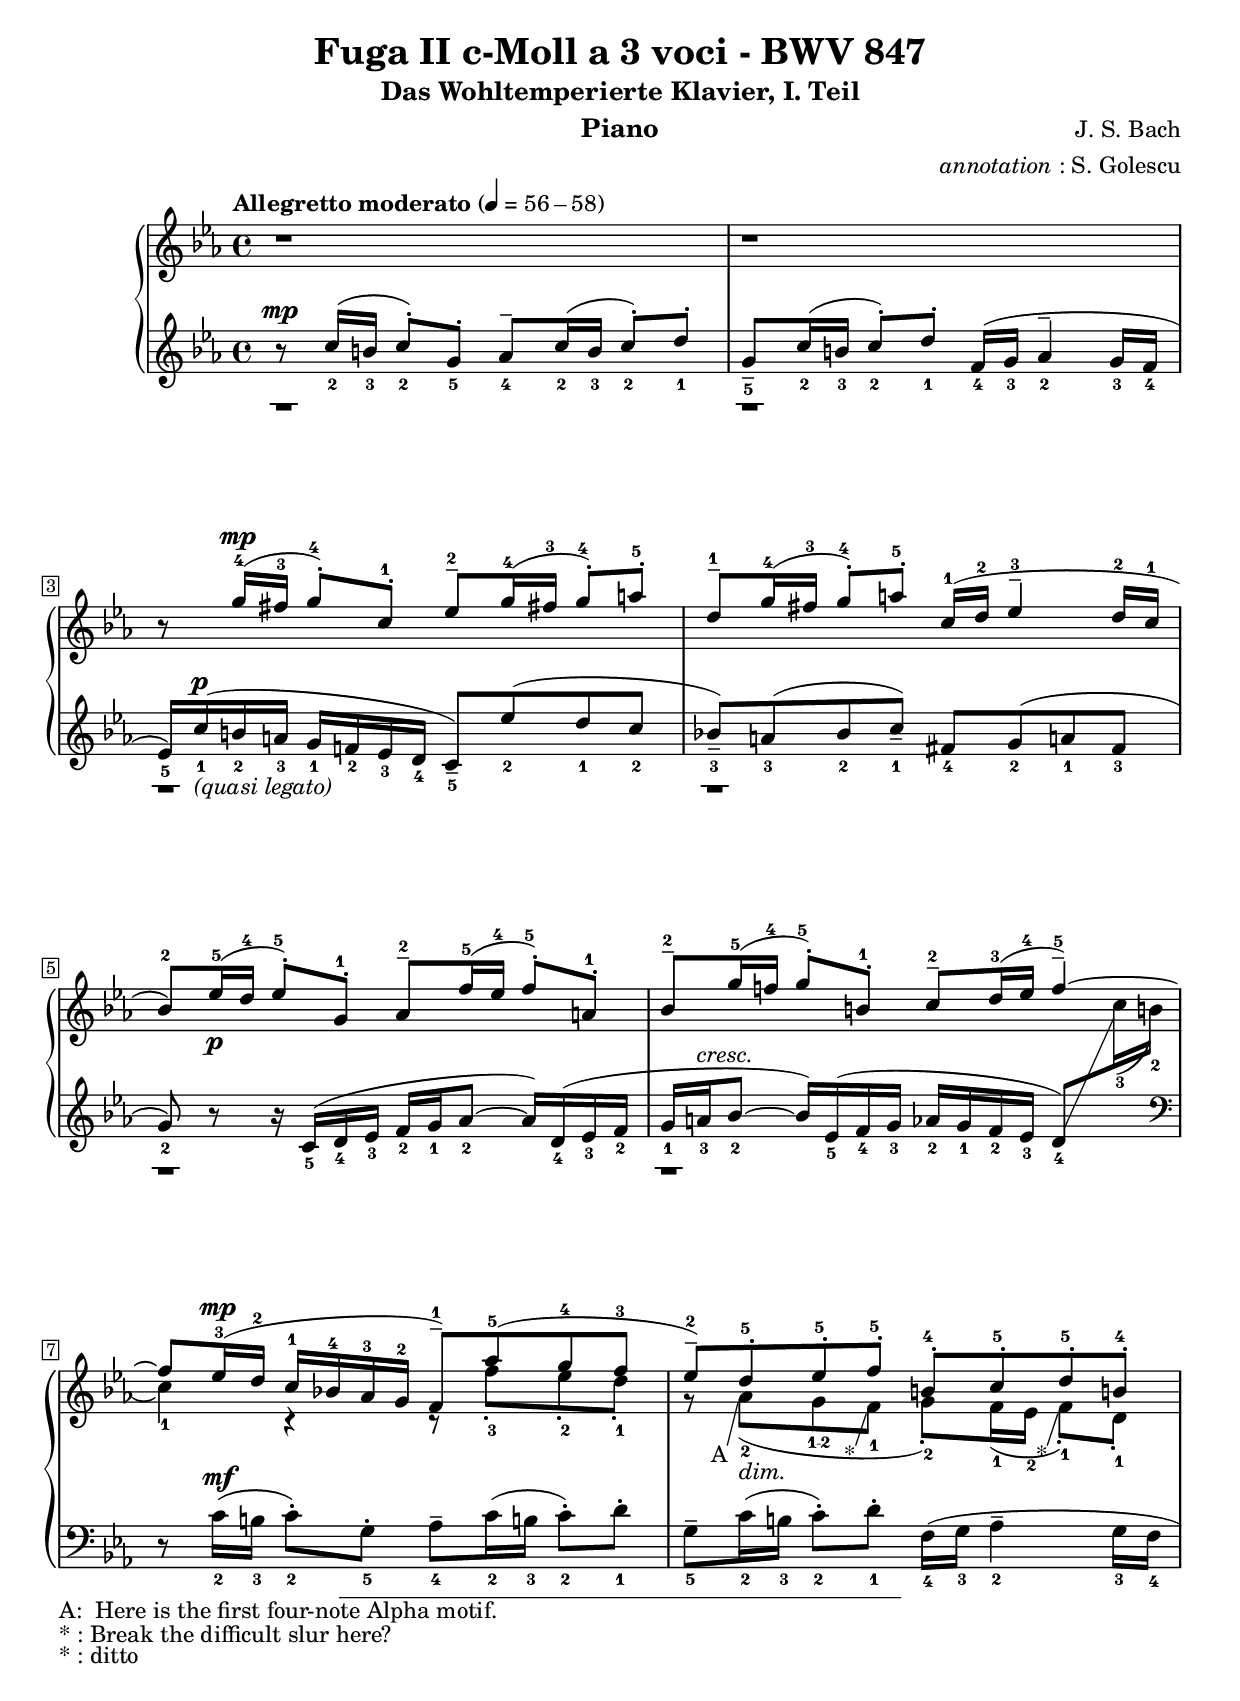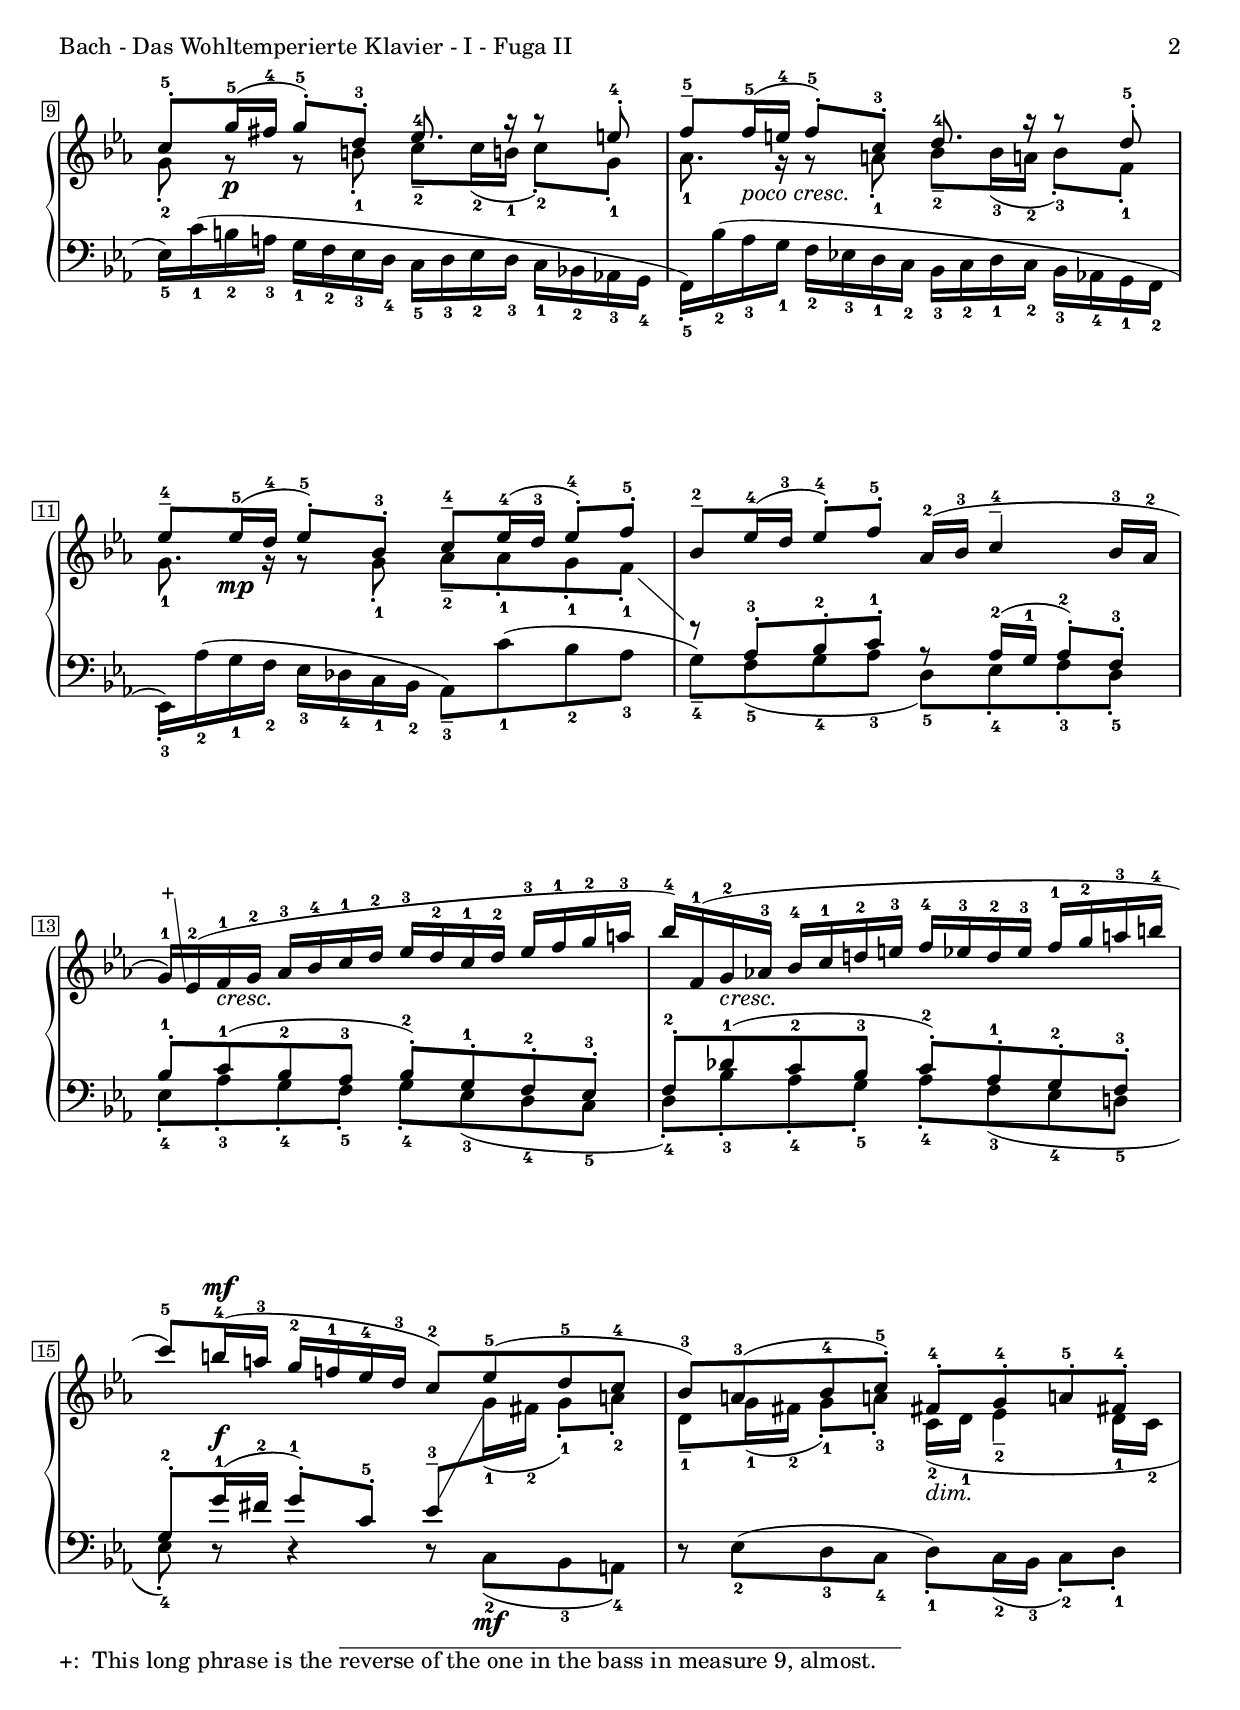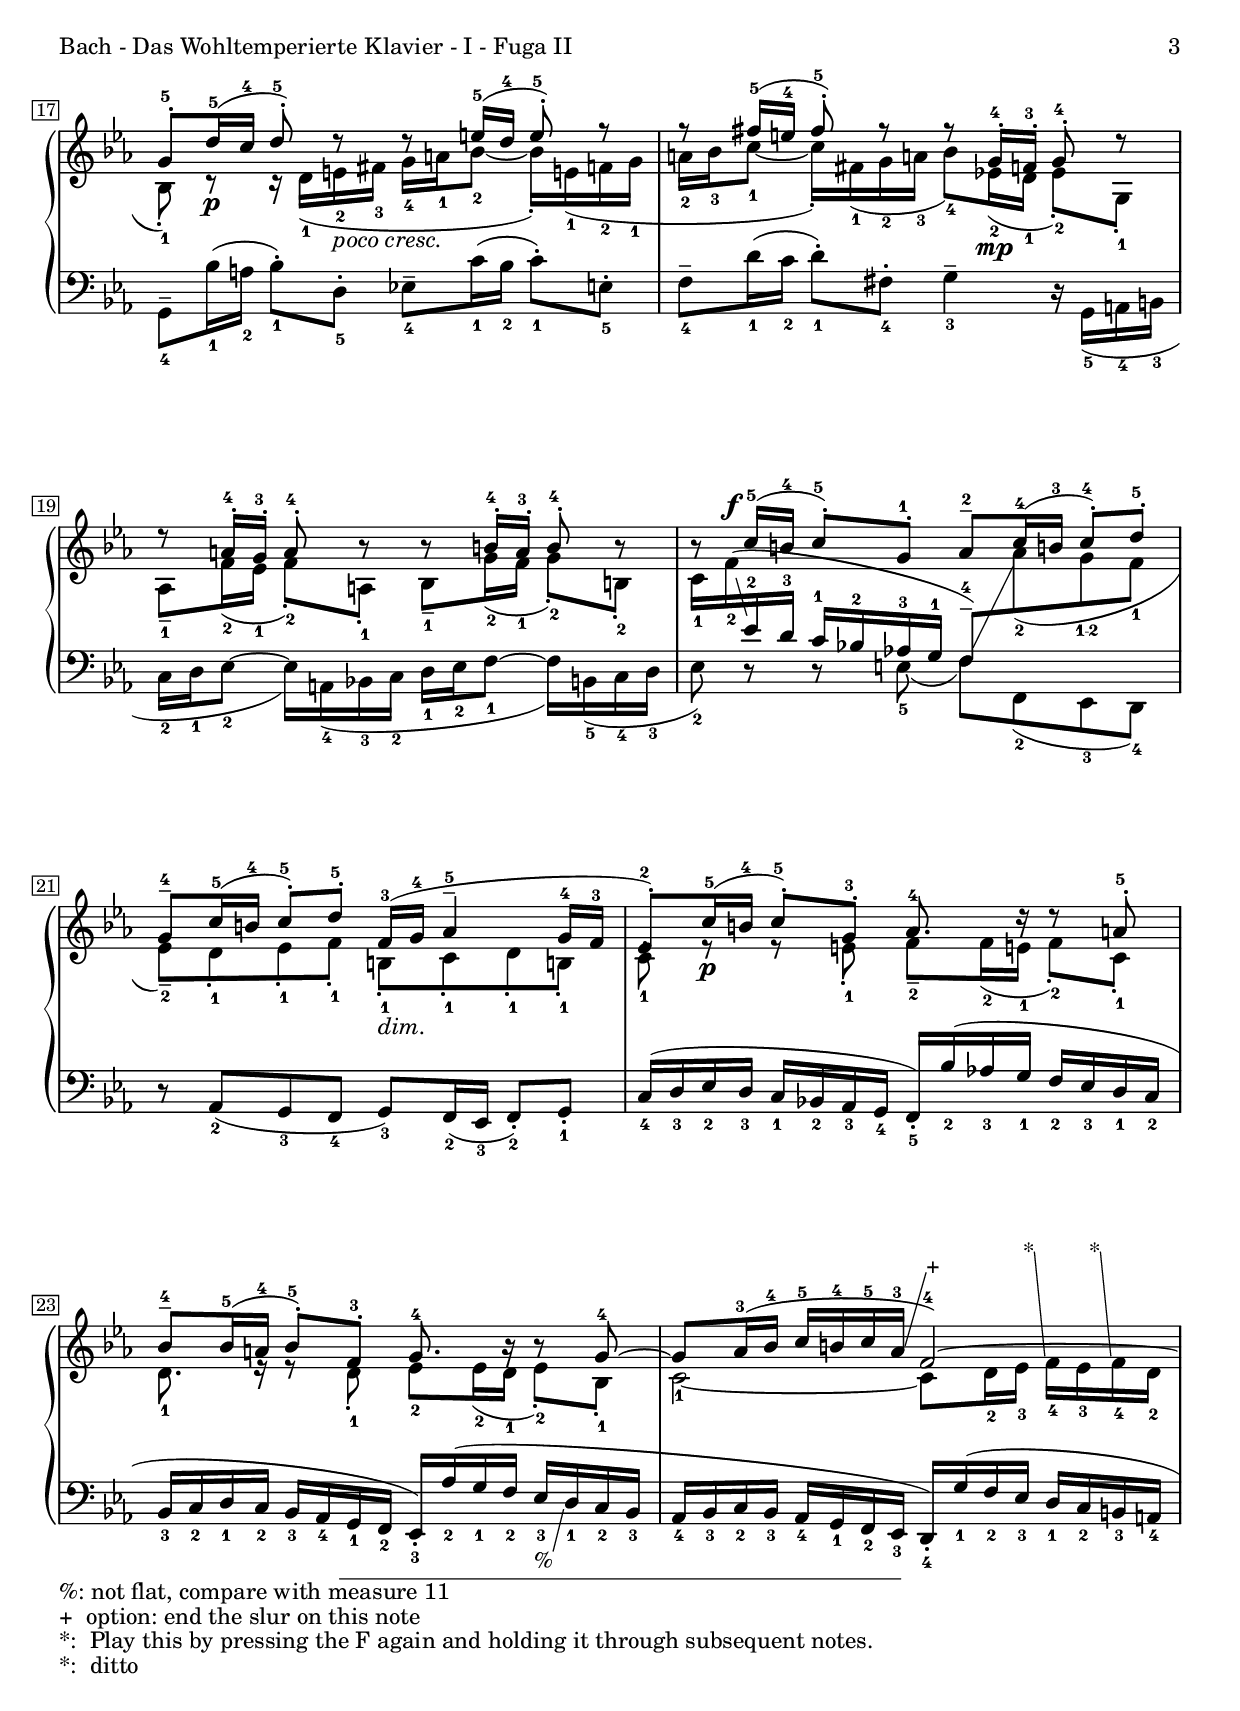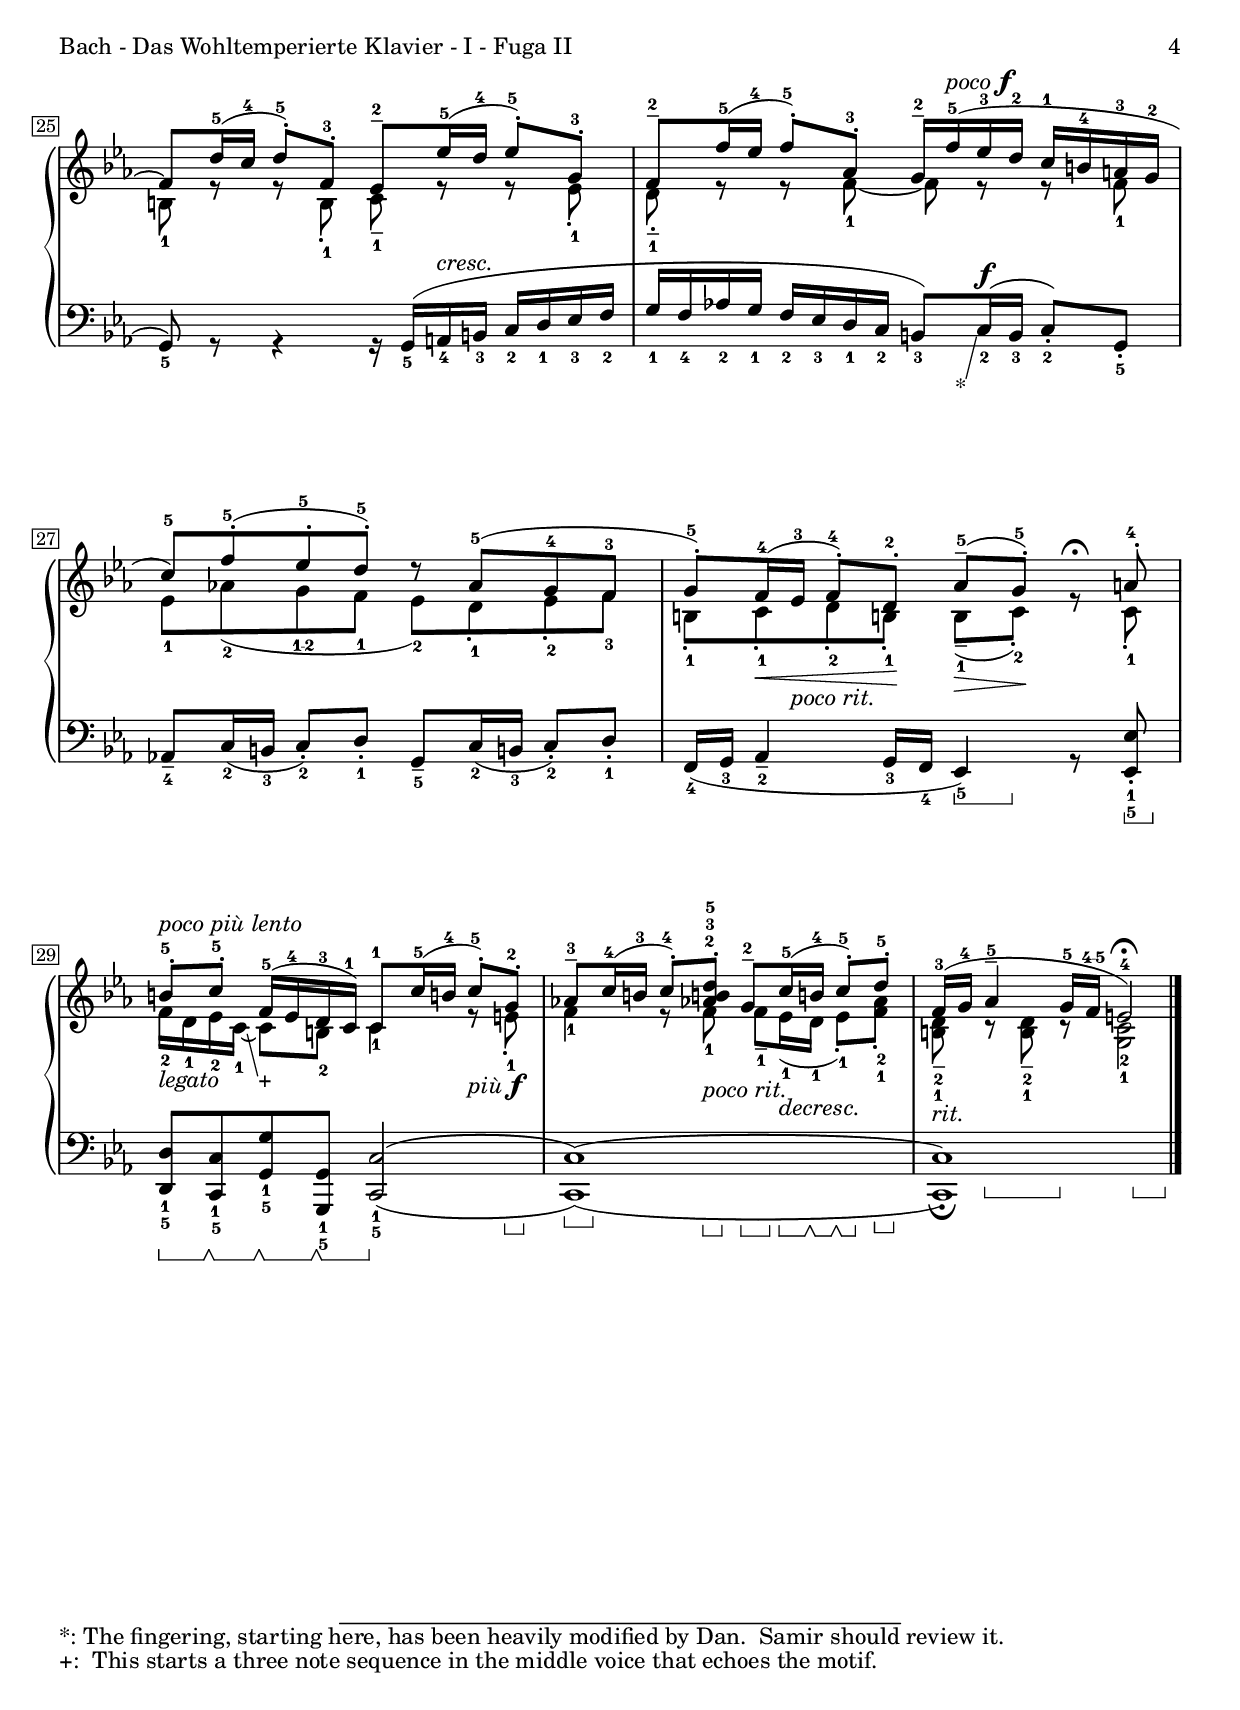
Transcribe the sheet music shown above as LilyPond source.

% tell emacs: -*- coding: utf-8 -*-

\version "2.18.2"

\language "english"

\paper {
  % #(set-paper-size "letter")
  #(define top-margin 10) % default is 5 millimeters
  #(define bottom-margin 10)
  #(define left-margin 10)
  evenHeaderMarkup = \markup \fill-line
  { \on-the-fly \not-first-page
    { "Bach - Das Wohltemperierte Klavier - I - Fuga II" \fromproperty #'page:page-number-string } }
  oddHeaderMarkup = \evenHeaderMarkup
  }

fingeringUp   = { \override Fingering.direction = #UP   }
fingeringDown = { \override Fingering.direction = #DOWN }
up      = { \change Staff = "upper" \stemDown \slurDown \tieDown \dynamicDown \fingeringDown \phrasingSlurDown }
down    = { \change Staff = "lower" \stemUp   \slurUp   \tieUp   \dynamicUp   \fingeringUp   \phrasingSlurUp   }
idim    = \markup { \italic "dim." }
pcr     = \markup { \italic "poco cresc." }
icresc  = \markup { \italic "cresc." }
dcresc  = \markup { \italic "decresc." }
rit     = \markup { \italic "rit." }
pocorit = \markup { \italic "poco rit." }
atempo  = \markup { \italic "a tempo" }
qlegato = \markup { \italic "(quasi legato)" }
legato  = \markup { \italic "legato" }
piuf    = \markup{ \italic "più" \dynamic f }
pocof    = \markup{ \italic "poco" \dynamic f }
ppl     = \markup{ \italic "poco più lento" }

\header{
  subtitle = "Das Wohltemperierte Klavier, I. Teil"
  title = "Fuga II c-Moll a 3 voci - BWV 847"
  instrument = "Piano"
  composer = "J. S. Bach"
  arranger = \markup { { \italic "annotation" } ": S. Golescu" }
}

\score {

\new PianoStaff
<<
  \set PianoStaff.connectArpeggios = ##t
  \override Score.BarNumber.stencil = #(make-stencil-boxer 0.1 0.25 ly:text-interface::print)
  \new Staff = "upper" {
    \time 4/4
    \key c \minor
    \tempo "Allegretto moderato" 4 = 56-58
      \phrasingSlurDotted
      \relative b' {
	\clef treble
	\voiceOne \dynamicUp
				% 1
	b1\rest |
	b1\rest |
				% 3
	bf8\rest g'16-4 \mp ( fs-3 g8-4-. ) c,-1-. ef---2 g16-4 ( fs!-3 g8-4-. ) a-5-. |
	d,8-1-- g16-4( fs-3 g8-4-.) a-5-. c,16-1( d-2 ef4-3-- d16-2 c-1 | \break
				% 5
	bf8-2) ef16-5( _\p d-4 ef8-5-.) g,8-1-. af-2-- f'16-5( ef-4 f8-5-.) a,-1-. |
	bf8-2-- g'16-5( f!-4 g8-5-.) b,-.-1 c---2 d16-3( ef-4 f4-5--) ~ |
				% 7
	f8 ef16-3( \mp d-2 c-1 bf!-4 af-3 g-2 f8-1--) af'-5( g-4 f-3 |
	ef8-2--) d-.-5 _\idim ef-.-5 f-.-5 b,-.-4 c-.-5 d-.-5 b!-.-4 | \break
	\pageBreak
				% 9
	c8-.-5 g'16-5( _\p fs-4 g8-5-.) d-3-. ef8.-4 af16\rest af8\rest e8-4-. |
	f8---5 f16-5( _\pcr e-4 f8-5-.) c-3-. d8.-4 af'16\rest af8\rest d,-5-. | \break
				% 11
	ef8-4-- ef16-5( _\mp d-4 ef8-5-.) bf-3-. c-4-- ef16-4( d-3 ef8-4-.) f-.-5 |
	bf,---2 ef16-4( d-3 ef8-4-.) f-5-. af,16-2( bf-3 c4-4-- bf16-3 af-2 | \break
				% 13
	g16-1) \footnote "+" #'(-1 . 8) "+:  This long phrase is the reverse of the one in the bass in measure 9, almost."
	ef-2( f-1 _\icresc g-2 af-3 bf-4 c-1 d-2 ef-3 d-2 c-1 d-2 ef-3 f-1 g-2 a-3 |
	bf-4) f,-1( g-2 _\icresc af!-3 bf-4 c-1 d!-2 e-3 f-4 ef-3 d-2 ef-3 f-1 g-2 a-3 b-4 | \break
				% 15
	c8-5) b16-4( \mf a-3 g-2 f!-1 ef-4 d-3 c8-2) ef-5( d-5 c-4 |
	bf8-3) a-3( bf-4 c-.-5) fs,!-4-. _\idim g-4-. a!-5-. fs!-4-. | \break
				% 17
	g8-.-5 d'16-5( _\p c-4 d8-5-.) d8\rest d8\rest e16-5( d-4 e8-.-5) f8\rest |
	f8\rest fs16-5( e-4 fs8-.-5) f8\rest f8\rest g,16-4-. f-3-. g8-4-. d'8\rest | \break
				% 19
	d8\rest a16-4-. g-3-. a8-.-4 b\rest b\rest b16-4-. a-.-3 b8-.-4 b\rest |
	b8\rest c16-5( b-4 c8-5-.) g-.-1 af-2-- c16-4( b!-3 c8-.-4) d-.-5 | \break
				% 21
	g,8-4-- c16-5( b-4 c8-5-.) d-.-5 f,16-3( g-4 af4---5 g16-4 f-3 |
	ef8-2-.) c'16-5( _\p b-4 c8-5-.) g-.-3 af8.-4 d16\rest d8\rest a-.-5 | \break
				% 23
	bf8---4 bf16-5( a-4 bf8-5-.) f-.-3 g8.-4 b16\rest b8\rest g-4 ~ |
	g8 af16-3( bf-4 c-5 b-4 c-5 \footnote "+" #'( 2 . 7 ) "+  option: end the slur on this note" af-3 f2-4) ~ | \break
				% 25
	f8 d'16-5( c-4 d8-5-.) f,-.-3 ef-2-- ef'16-5( d-4 ef8-.-5) g,-3-. |
	f8-2-- f'16-5( ef-4 f8-5-.) af,-.-3 g16-2-- f'-5( -\pocof ef-3 d-2 c-1 b-4 a-3 g-2 | \break
				% 27
	c8-5) f-.-5( ef-.-5 d-.-5) d\rest af-5( g-4 f-3 |
	g-5-.) f16-4( ef-3 _\pocorit f8-4-.) d-.-2 af'---5( g-5-.) s\fermata a-4-. | \break
				% 29
	b8-.-5 ^\ppl c-.-5 f,16-5( ef-4 d-3 c-1) c8-1 c'16-5( b!-4 c8-5-.) g-.-2 |
	af!8---3 c16-4( b-3 c8-.-4) <af! b! d>-2-3-5-. g---2 c16-5( b!-4 c8-.-5) d-.-5 |
	f,16-3( g-4 af4-5-- g16-5 f^\finger "4-5" e2-4 \fermata) \bar "|." |
    }
  }
  \new Staff = "lower" {
    \set Staff.pedalSustainStyle = #'bracket
    \clef treble
    \key c \minor
    <<
    \phrasingSlurDotted
    \relative c'' {
      \showStaffSwitch
      \voiceThree \dynamicUp
				% 1
      bf8\rest \mp c16_2( b_3 c8-._2) g-._5 af--_4 c16_2( b_3 c8-._2) d-._1 |
      g,8_-_5      c16_2( b_3 c8-._2) d-._1 f,16_4( g_3 af4_2-- g16_3 f_4 | \break
				% 3
      ef16_5) c'_1 \p _\qlegato( b_2 a_3 g_1 f!_2 ef_3 d_4 c8_5_-) ef'_2( d_1 c_2 |
      bf!8_3_-) a_3( bf_2 c_1_-) fs,_4 g_2( a!_1 fs_3 | \break
				% 5
      g8_2) bf8\rest bf16\rest c,_5( d_4 ef_3 f_2 g_1 af8_2 ~ af16) d,_4( ef_3 f_2 |
      g16_1 a_3 ^\icresc bf8_2 ~ bf16) ef,_5( f_4 g_3 af_2 g_1 f_2 ef_3 d8_4) \up c'16-3( b!-2 | \break
				% 7
      c4-1) c,4\rest c8\rest f'-3_. ef_.-2 d_.-1 |
      g,8\rest
      \footnote "A" #'(-1 . -4) "A:  Here is the first four-note Alpha motif."
      af-2( g-\finger"1-2" 
			   \footnote "*" #'(-1 . -3) "* : Break the difficult slur here?"
			   f-1 g-2_.) f16-1( ef-2 
						  \footnote "*" #'(-1 . -3) "* : ditto"
						  f8-1_.) d-1_. | \break
				% 9
      g8-2_. g8\rest g8\rest b-1_. c_--2 c16-2( b!-1 c8-2_.) g-1_. |
      af8.-1 g16\rest g8\rest a-1_. bf_--2 bf16-3( a!-2 bf8_.-3) f-1_. | \break
				% 11
      g8.-1 g16\rest g8\rest g_.-1 af_--2 af-1_. g_.-1 f_.-1 |
      \down f8\rest af,-3-. bf-2-. c-1-. af\rest af16-2( g-1 af8-2-.) f-.-3 | \break
				% 13
      bf8-.-1 c-1( bf-2 af-3 bf-2-.) g-1-. f-2-. ef-3-. |
      f-.-2 df'-1( c-2 bf-3 c-2-.) af-.-1 g-.-2 f-.-3 | \break
				% 15
      g8-2-. g'16-1( \f fs-2 g8-.-1) c,-.-5 ef---3 \up g16-1( fs-2 g8-1_.) a-2_. |
      d,8_--1 g16-1( fs-2 g8-1_.) a!_.-3 c,16-2( d-1 ef4_--2 d16-1 c-2 | \break
				% 17
      bf8_.-1) c8\rest c16\rest d-1( e-2 _\pcr fs-3 g-4 a-1 bf8-2~bf16_.) e,!-1( f-2 g-1 |
      a16-2 bf-3 c8-1~c16_.) fs,-1( g-2 a!-3 bf8-4) ef,!16-2( \mp d-1 ef8-2_.) g,-1_. | \break
				% 19
      af8-1_- f'16-2( ef-1 f8-2_.) a,-1_. bf_--1 g'16-2( f-1 g8-2_.) b,-2_. |
      c16-1 \slurUp f-2( ^\f \down ef-2 d-3 c-1 bf!-2 af!-3 g-1 f8---4) \up af'-2( g-\finger"1-2" f-1 | \break
				% 21
      ef8_--2) d-1_. ef-1_. f-1_. b,-1_. _\idim c-1_. d-1_. b!-1_. |
      c8-1-. e8\rest e8\rest e-1_. f8-2_- f16-2( e!-1 f8-2_.) c_.-1 | \break
				% 23
      d8.-1 e16\rest e8\rest d_.-1 ef-2 ef16-2( d-1 ef8-2_.) bf-1_. |
      c2-1~c8 d16-2 ef-3 \footnote "*" #'(-1 . 10) "*:  Play this by pressing the F again and holding it through subsequent notes." f-4 ef-3 \footnote "*" #'(-1 . 10) "*:  ditto" f-4 d-2 | \break
				% 25
      b8-1 e\rest e\rest b-1_. c-1_- e\rest e\rest ef-1_. |
      d8_-_.-1 e\rest e\rest f-1~f e\rest e\rest f-1 | \break
				% 27
      ef-1 af!-2( g-\finger "1-2" f-1 ef-2) d-1_. ef_.-2 f-3 |
      b,8_.-1 c_.-1 \< d-2_. b!_.-1 \! b-1_-( \> c-2_.) \! e\rest c-1_. | \break
				% 29
      f16-2 _\legato d-1 ef-2
      \footnote "+" #'( 1 . -4) "+:  This starts a three note sequence in the middle voice that echoes the motif."
      c-1~c8 b-2 c4-1 e8\rest _\piuf e_.-1 |
      f4-1 e8\rest f-1 _\pocorit f-1_- ef16-1( _\dcresc d-1 ef8-1_.) <f af>_.-2-1 |
      <d b>8_--2-1 _\rit c\rest <d b>-2-1_- c\rest <c g>2-2-1 | \break
      }
    \\
    \relative c' {
      \voiceFour
      d,1\rest |
      d1\rest |
      d1\rest |
      d1\rest |
      d1\rest |
      d1\rest |
      \clef bass
				% 7
      \slurUp
      d8\rest c'16-2( ^\mf b-3 c8^.-2) g^.-5 af^--4 c16-2( b!-3 c8^.-2) d^.-1 |
      g,8^--5 c16-2( b-3 c8-2^.) d-1^. f,16-4( g-3 af4-2^- g16-3 f-4 | \break
				% 9
      ef16-5) c'-1( b-2 a-3 g-1 f-2 ef-3 d-4 c-5 d-3 ef-2 d-3 c-1 bf!-2 af!-3 g-4 |
      f-5-.) bf'-2( af-3 g-1 f-2 ef!-3 d-1 c-2 bf-3 c-2 d-1 c-2 bf-3 af!-4 g-1 f-2 | \break
				% 11
      ef16-3-.) af'-2( g-1 f-2 ef-3 df-4 c-1 bf-2 af8-3--) c'-1( bf-2 af-3 |
      \slurDown
      g8-4--) f-5( g-4 af-3 d,-5) ef-4-. f-3-. d-.-5 | \break
				% 13
      ef8-4-. af-.-3 g-.-4 f-.-5 g-.-4 ef-3( d-4 c-5 |
      d8-.-4) bf'-.-3 af-4-. g-5-. af-.-4 f-3( ef-4 d!-5 | \break
				% 15
      ef8_.-4) d\rest d4\rest d8\rest c-2( \mf bf-3 a-4) |
      \slurUp
      d8\rest ef-2( d-3 c-4 d-1-.) \slurDown c16-2( bf-3 c8-2-.) d-1-. | \break
				% 17
      \slurUp
      g,8-4^- bf'16-1( a-2 bf8-1^.) d,^.-5 ef!-4^- c'16-1( bf-2 c8-1^.) e,^.-5 |
      f8-4^- d'16-1( c-2 d8-1^.) fs,^.-4 g4^--3 d16\rest \slurDown g,-5( a-4 b-3 | \break
				% 19
      \tieUp
      c16-2 d-1 ef8-2 ~ ef16) a,-4( bf!-3 c-2 d-1 ef-2 f8-1 ~ f16) b,-5( c-4 d-3 |
      ef8-2) d\rest d\rest e-5( f) f,-2( ef-3 d-4) | \break
				% 21
      \stemUp
      d'8\rest af-2( g-3 f-4 g-3) f16-2( ef-3 f8-.-2) g-.-1 |
      \slurUp
      c16-4( d-3 ef-2 d-3 c-1 bf!-2 af-3 g-4 f-5-.) bf'-2( af!-3 g-1 f-2 ef-3 d-1 c-2 | \break
				% 23
      bf16-3 c-2 d-1 c-2 bf-3 af-4 g-1 f-2 ef-3-.) af'-2( g-1 f-2 ef-3 
								       \footnote "%" #'(-1 . -4) "%: not flat, compare with measure 11"
								       d-1 c-2 bf-3 |
      af16-4 bf-3 c-2 bf-3 af-4 g-1 f-2 ef-3 d-4-.) g'-1( f-2 ef-3 d-1 c-2 b-3 a-4 | \break
				% 25
      g8-5) g8\rest g4\rest g16\rest g16-5( a-4 ^\icresc b-3 c-2 d-1 ef-3 f-2 |
      g-1 f-4 af!-2 g-1 f-2 ef-3 d-1 c-2 b8-3) 
					       \footnote "*" #'(-1 . -4) "*: The fingering, starting here, has been heavily modified by Dan.  Samir should review it."
					       c16-2( ^\f b-3 c8_.-2) g_.-5 | \break
				% 27
      \slurDown
      af!8---4 c16-2( b-3 c8_.-2) d_.-1 g,_--5 c16-2( b!-3 c8-.-2) d-.-1 |
      f,16-4( g-3 af4---2 g16-3 f-4 ef4-5) g8\rest <ef' ef,>-.-1-5
				% 29
      \set doubleSlurs = ##t
      <d d,>8-1-5 <c c,>-1-5 <g' g,>-1-5 <g, g,>-1-5 <c c,>2-1-5( |
      <c c,>1)( |
      <c c,>1) \fermata |
      }
    \\
    {
%       \set Staff.pedalSustainStyle = #'text
%       \set Staff.pedalSustainStyle = #'mixed
 	\set Staff.pedalSustainStyle = #'bracket
			       % 1
      s1 | s1 |
			       % 3
      s1 | s1 |
			       % 5
      s1 | s1 |
			       % 7
      s1 | s1 |
			       % 9
      s1 | s1 |
			       % 11
      s1 | s1 |
			       % 13
      s1 | s1 |
			       % 15
      s1 | s1 |
			       % 17
      s1 | s1 |
			       % 19
      s1 | s1 |
			       % 21
      s1 | s1 |
			       % 23
      s1 | s1 |
			       % 25
      s1 | s1 |
			       % 27
      s1 | s2 s8 \sustainOn s8 \sustainOff s8 s16 \sustainOn s \sustainOff |
			       % 29
      s8 \sustainOn s8 \sustainOff \sustainOn 
      s8 \sustainOff \sustainOn s8 \sustainOff \sustainOn
      s4 \sustainOff
      s8 s16 \sustainOn s \sustainOff |
      s16. \sustainOn s32 \sustainOff s8
      s8 s16 \sustainOn s16 \sustainOff
      s16. \sustainOn
      s32 \sustainOff
      s16 \sustainOn
      s16 \sustainOff\sustainOn
      s16 \sustainOff\sustainOn s16 \sustainOff
      s16 \sustainOn s16 \sustainOff
      |
      s8 s4 \sustainOn s16 \sustainOff s16 s8 s8 \sustainOn s8 s8 \sustainOff
      |
    }
    >>
  }
>>
}

% \markup {
%  \wordwrap {
%   Play with loose relaxed hands and wrist with a choral quality.
%  }
% }
% \markup {
%  \wordwrap {
%   }
% }
% 
% Local Variables:
% compile-command: "make Bach-WTC1-Fugue2-letter.pdf"
% End:
